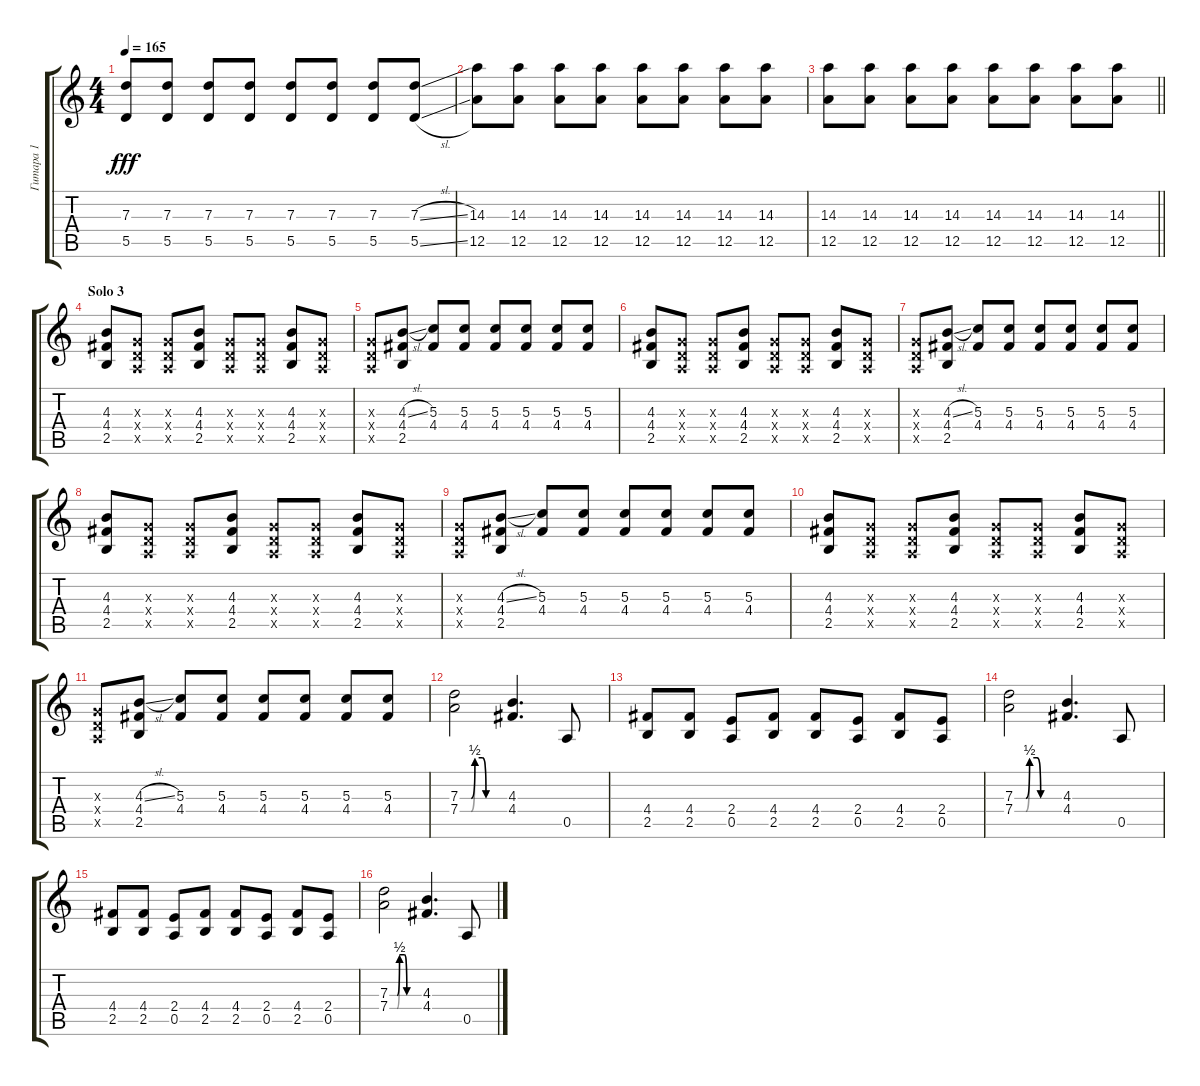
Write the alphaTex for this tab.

\track ("Гитара 1" "Гитара 1") {instrument distortionguitar}
\staff {score tabs}
\tuning (E4 B3 G3 D3 A2 E2) {hide}
\ts (4 4)
\tempo 165
\clef g2
\ks c
(7.3 5.5).8{dy fff} (7.3 5.5).8 (7.3 5.5).8 (7.3 5.5).8 (7.3 5.5).8 (7.3 5.5).8 (7.3 5.5).8 (7.3{sl} 5.5{sl}).8 |
(14.3 12.5).8 (14.3 12.5).8 (14.3 12.5).8 (14.3 12.5).8 (14.3 12.5).8 (14.3 12.5).8 (14.3 12.5).8 (14.3 12.5).8 |
\barLineRight lightlight
(14.3 12.5).8 (14.3 12.5).8 (14.3 12.5).8 (14.3 12.5).8 (14.3 12.5).8 (14.3 12.5).8 (14.3 12.5).8 (14.3 12.5).8 |
\section ("" "Solo 3")
(4.3 4.4 2.5).8 (0.3{x} 0.4{x} 0.5{x}).8 (0.3{x} 0.4{x} 0.5{x}).8 (4.3 4.4 2.5).8 (0.3{x} 0.4{x} 0.5{x}).8 (0.3{x} 0.4{x} 0.5{x}).8 (4.3 4.4 2.5).8 (0.3{x} 0.4{x} 0.5{x}).8 |
(0.3{x} 0.4{x} 0.5{x}).8 (4.3{sl} 4.4 2.5).8 (5.3 4.4).8 (5.3 4.4).8 (5.3 4.4).8 (5.3 4.4).8 (5.3 4.4).8 (5.3 4.4).8 |
(4.3 4.4 2.5).8 (0.3{x} 0.4{x} 0.5{x}).8 (0.3{x} 0.4{x} 0.5{x}).8 (4.3 4.4 2.5).8 (0.3{x} 0.4{x} 0.5{x}).8 (0.3{x} 0.4{x} 0.5{x}).8 (4.3 4.4 2.5).8 (0.3{x} 0.4{x} 0.5{x}).8 |
(0.3{x} 0.4{x} 0.5{x}).8 (4.3{sl} 4.4 2.5).8 (5.3 4.4).8 (5.3 4.4).8 (5.3 4.4).8 (5.3 4.4).8 (5.3 4.4).8 (5.3 4.4).8 |
(4.3 4.4 2.5).8 (0.3{x} 0.4{x} 0.5{x}).8 (0.3{x} 0.4{x} 0.5{x}).8 (4.3 4.4 2.5).8 (0.3{x} 0.4{x} 0.5{x}).8 (0.3{x} 0.4{x} 0.5{x}).8 (4.3 4.4 2.5).8 (0.3{x} 0.4{x} 0.5{x}).8 |
(0.3{x} 0.4{x} 0.5{x}).8 (4.3{sl} 4.4 2.5).8 (5.3 4.4).8 (5.3 4.4).8 (5.3 4.4).8 (5.3 4.4).8 (5.3 4.4).8 (5.3 4.4).8 |
(4.3 4.4 2.5).8 (0.3{x} 0.4{x} 0.5{x}).8 (0.3{x} 0.4{x} 0.5{x}).8 (4.3 4.4 2.5).8 (0.3{x} 0.4{x} 0.5{x}).8 (0.3{x} 0.4{x} 0.5{x}).8 (4.3 4.4 2.5).8 (0.3{x} 0.4{x} 0.5{x}).8 |
(0.3{x} 0.4{x} 0.5{x}).8 (4.3{sl} 4.4 2.5).8 (5.3 4.4).8 (5.3 4.4).8 (5.3 4.4).8 (5.3 4.4).8 (5.3 4.4).8 (5.3 4.4).8 |
(7.3{be (custom 0 0 15 0 20 2 30 2 35 0 60 0)} 7.4{be (custom 0 0 10 0 15 0 20 2 30 2 35 0 60 0)}).2 (4.3 4.4).4{d} 0.5.8 |
(4.4 2.5).8 (4.4 2.5).8 (2.4 0.5).8 (4.4 2.5).8 (4.4 2.5).8 (2.4 0.5).8 (4.4 2.5).8 (2.4 0.5).8 |
(7.3{be (custom 0 0 15 0 20 2 30 2 35 0 60 0)} 7.4{be (custom 0 0 10 0 15 0 20 2 30 2 35 0 60 0)}).2 (4.3 4.4).4{d} 0.5.8 |
(4.4 2.5).8 (4.4 2.5).8 (2.4 0.5).8 (4.4 2.5).8 (4.4 2.5).8 (2.4 0.5).8 (4.4 2.5).8 (2.4 0.5).8 |
(7.3{be (custom 0 0 15 0 20 2 30 2 35 0 60 0)} 7.4{be (custom 0 0 10 0 15 0 20 2 30 2 35 0 60 0)}).2 (4.3 4.4).4{d} 0.5.8
